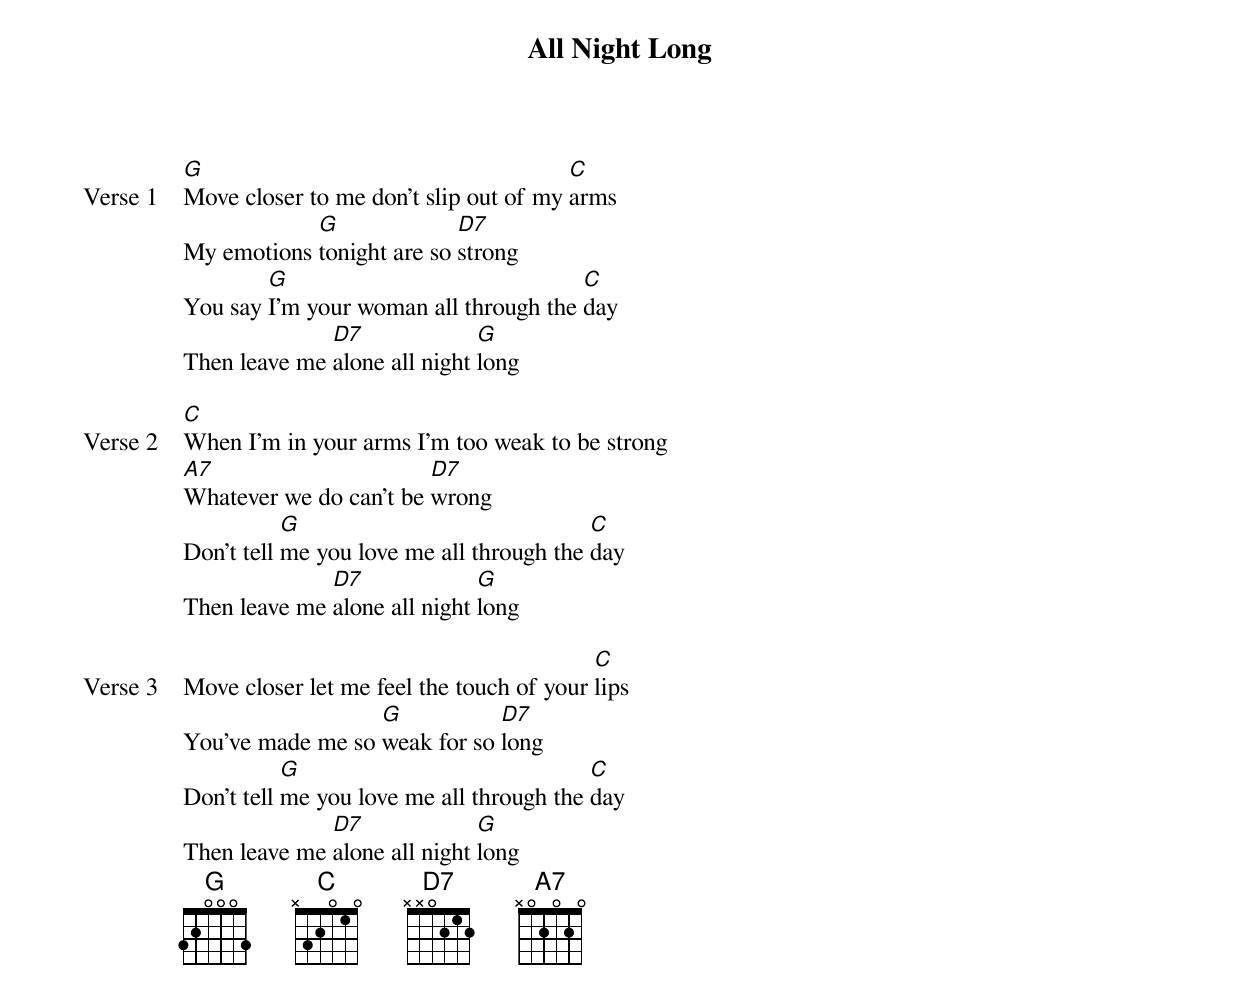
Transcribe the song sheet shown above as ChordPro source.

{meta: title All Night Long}
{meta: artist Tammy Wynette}
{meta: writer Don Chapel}

{start_of_verse: Verse 1}
[G]Move closer to me don't slip out of my [C]arms
My emotions [G]tonight are so [D7]strong
You say [G]I'm your woman all through the [C]day
Then leave me [D7]alone all night [G]long
{end_of_verse}

{start_of_verse: Verse 2}
[C]When I'm in your arms I'm too weak to be strong
[A7]Whatever we do can't be [D7]wrong
Don't tell [G]me you love me all through the [C]day
Then leave me [D7]alone all night [G]long
{end_of_verse}

{start_of_verse: Verse 3}
Move closer let me feel the touch of your [C]lips
You've made me so [G]weak for so [D7]long
Don't tell [G]me you love me all through the [C]day
Then leave me [D7]alone all night [G]long
{end_of_verse}
